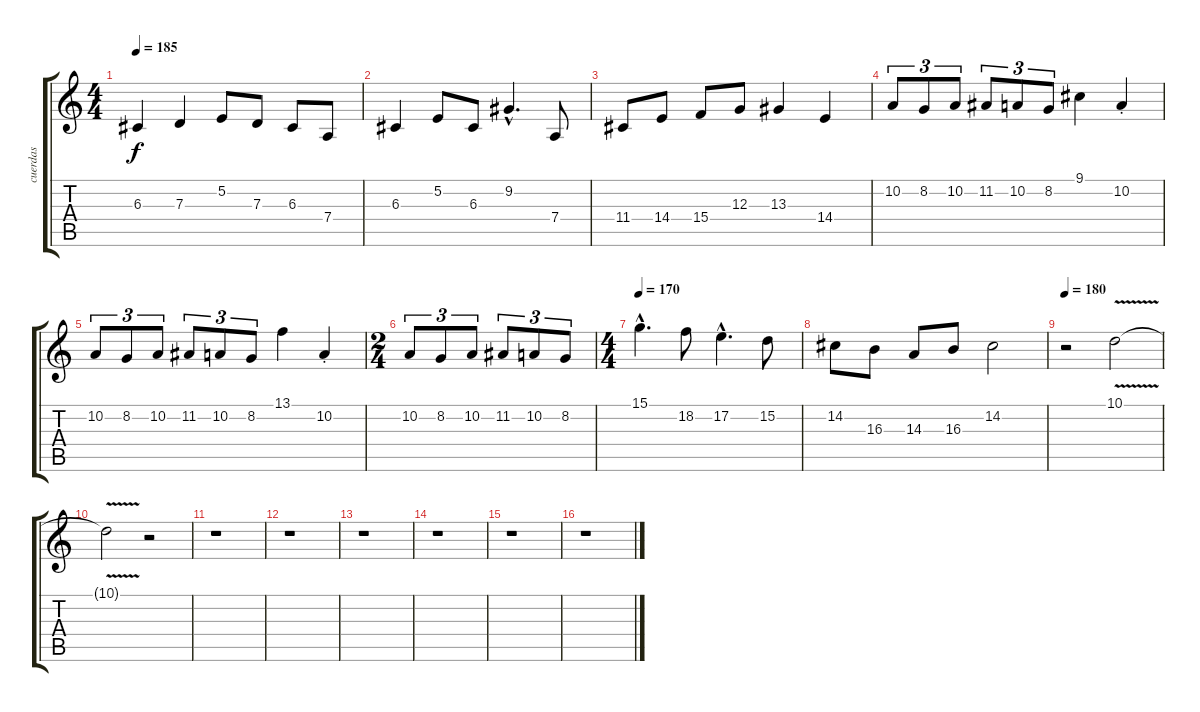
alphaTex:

\track ("cuerdas" "cuerdas") {instrument stringensemble2}
\staff {score tabs}
\tuning (E4 B3 G3 D3 A2 E2) {hide}
\ts (4 4)
\tempo 185
\clef g2
\ks c
6.3.4{dy f} 7.3.4 5.2.8 7.3.8 6.3.8 7.4.8 |
6.3.4 5.2.8 6.3.8 9.2{hac}.4{d} 7.4.8 |
11.4.8 14.4.8 15.4.8 12.3.8 13.3.4 14.4.4 |
10.2.8{tu (3 2)} 8.2.8{tu (3 2)} 10.2.8{tu (3 2)} 11.2.8{tu (3 2)} 10.2.8{tu (3 2)} 8.2.8{tu (3 2)} 9.1.4 10.2{st}.4 |
10.2.8{tu (3 2)} 8.2.8{tu (3 2)} 10.2.8{tu (3 2)} 11.2.8{tu (3 2)} 10.2.8{tu (3 2)} 8.2.8{tu (3 2)} 13.1.4 10.2{st}.4 |
\ts (2 4)
10.2.8{tu (3 2)} 8.2.8{tu (3 2)} 10.2.8{tu (3 2)} 11.2.8{tu (3 2)} 10.2.8{tu (3 2)} 8.2.8{tu (3 2)} |
\ts (4 4)
\tempo 180
\tempo 170
15.1{hac}.4{d instrument stringensemble1} 18.2.8 17.2{hac}.4{d} 15.2.8 |
14.2.8 16.3.8 14.3.8 16.3.8 14.2.2 |
\tempo 180
r.2{volume 7 balance 0} 10.1{v}.2 |
10.1{t}.2 r.2 |
r.1 |
r.1 |
r.1 |
r.1 |
r.1 |
r.1
